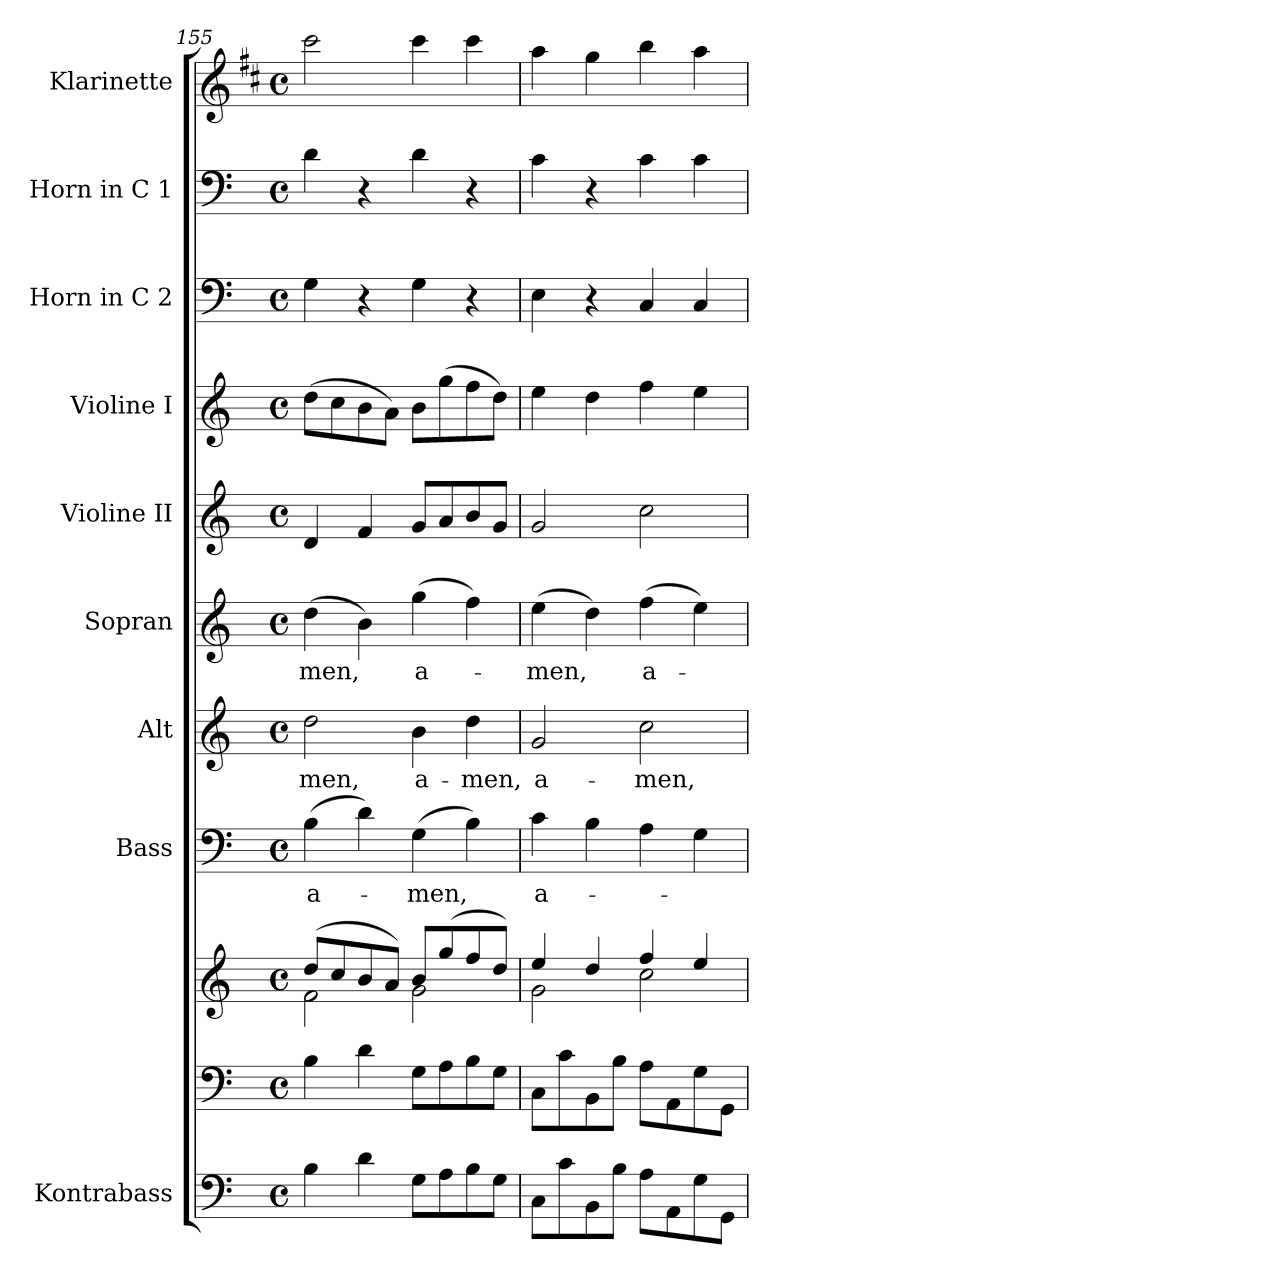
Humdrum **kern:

**kern	**kern	**kern	**kern	**text	**kern	**text	**kern	**text	**kern	**kern	**kern	**kern	**kern
*part10	*part9	*part9	*part8	*part8	*part7	*part7	*part6	*part6	*part5	*part4	*part3	*part2	*part1
*staff11	*staff10	*staff9	*staff8	*staff8	*staff7	*staff7	*staff6	*staff6	*staff5	*staff4	*staff3	*staff2	*staff1
*I"Kontrabass	*	*	*I"Bass	*	*I"Alt	*	*I"Sopran	*	*I"Violine II	*I"Violine I	*I"Horn in C 2	*I"Horn in C 1	*I"Klarinette
*I'Kb.	*	*	*I'B.	*	*I'A.	*	*I'S.	*	*I'Vl. II	*I'Vl. I	*I'Horn 2	*I'Horn 1	*I'Kl.
*clefF4	*clefF4	*clefG2	*clefF4	*	*clefG2	*	*clefG2	*	*clefG2	*clefG2	*clefF4	*clefF4	*clefG2
*ITrd7c12	*	*	*	*	*	*	*	*	*	*	*	*	*ITrd1c2
*k[]	*k[]	*k[]	*k[]	*	*k[]	*	*k[]	*	*k[]	*k[]	*k[]	*k[]	*k[]
*C:	*C:	*C:	*C:	*	*C:	*	*C:	*	*C:	*C:	*C:	*C:	*C:
*M4/4	*M4/4	*M4/4	*M4/4	*	*M4/4	*	*M4/4	*	*M4/4	*M4/4	*M4/4	*M4/4	*M4/4
*met(c)	*met(c)	*met(c)	*met(c)	*	*met(c)	*	*met(c)	*	*met(c)	*met(c)	*met(c)	*met(c)	*met(c)
=155	=155	=155	=155	=155	=155	=155	=155	=155	=155	=155	=155	=155	=155
*	*	*^	*	*	*	*	*	*	*	*	*	*	*
!	!	!	!	!	!LO:LY:b	!	!LO:LY:b	!	!LO:LY:b	!	!	!	!	!
4BB\	4B\	(>8dd/L	2f\	(>4B\	a-	2dd\	-men,	(>4dd\	-men,	4d/	(>8dd\L	4G\	4d\	2bb\
.	.	8cc/	.	.	.	.	.	.	.	.	8cc\	.	.	.
4D\	4d\	8b/	.	4d\)	.	.	.	4b\)	.	4f/	8b\	4r	4r	.
.	.	8a/J)	.	.	.	.	.	.	.	.	8a\J)	.	.	.
!	!	!	!	!	!LO:LY:b	!	!LO:LY:b	!	!LO:LY:b	!	!	!	!	!
8GG\L	8G\L	8b/L	2g\	(>4G\	-men,	4b\	a-	(>4gg\	a-	8g/L	8b\L	4G\	4d\	4bb\
8AA\	8A\	(>8gg/	.	.	.	.	.	.	.	8a/	(>8gg\	.	.	.
!	!	!	!	!	!	!	!LO:LY:b	!	!	!	!	!	!	!
8BB\	8B\	8ff/	.	4B\)	.	4dd\	-men,	4ff\)	.	8b/	8ff\	4r	4r	4bb\
8GG\J	8G\J	8dd/J)	.	.	.	.	.	.	.	8g/J	8dd\J)	.	.	.
!!LO:PB:g=z
=156	=156	=156	=156	=156	=156	=156	=156	=156	=156	=156	=156	=156	=156	=156
!	!	!	!	!	!LO:LY:b	!	!LO:LY:b	!	!LO:LY:b	!	!	!	!	!
8CC\L	8C\L	4ee/	2g\	4c\	a-	2g/	a-	(>4ee\	-men,	2g/	4ee\	4E\	4c\	4gg\
8C\	8c\	.	.	.	.	.	.	.	.	.	.	.	.	.
8BBB\	8BB\	4dd/	.	4B\	.	.	.	4dd\)	.	.	4dd\	4r	4r	4ff\
8BB\J	8B\J	.	.	.	.	.	.	.	.	.	.	.	.	.
!	!	!	!	!	!	!	!LO:LY:b	!	!LO:LY:b	!	!	!	!	!
8AA\L	8A\L	4ff/	2cc\	4A\	.	2cc\	-men,	(>4ff\	a-	2cc\	4ff\	4C/	4c\	4aa\
8AAA\	8AA\	.	.	.	.	.	.	.	.	.	.	.	.	.
8GG\	8G\	4ee/	.	4G\	.	.	.	4ee\)	.	.	4ee\	4C/	4c\	4gg\
8GGG\J	8GG\J	.	.	.	.	.	.	.	.	.	.	.	.	.
*	*	*v	*v	*	*	*	*	*	*	*	*	*	*	*
=	=	=	=	=	=	=	=	=	=	=	=	=	=
*-	*-	*-	*-	*-	*-	*-	*-	*-	*-	*-	*-	*-	*-
